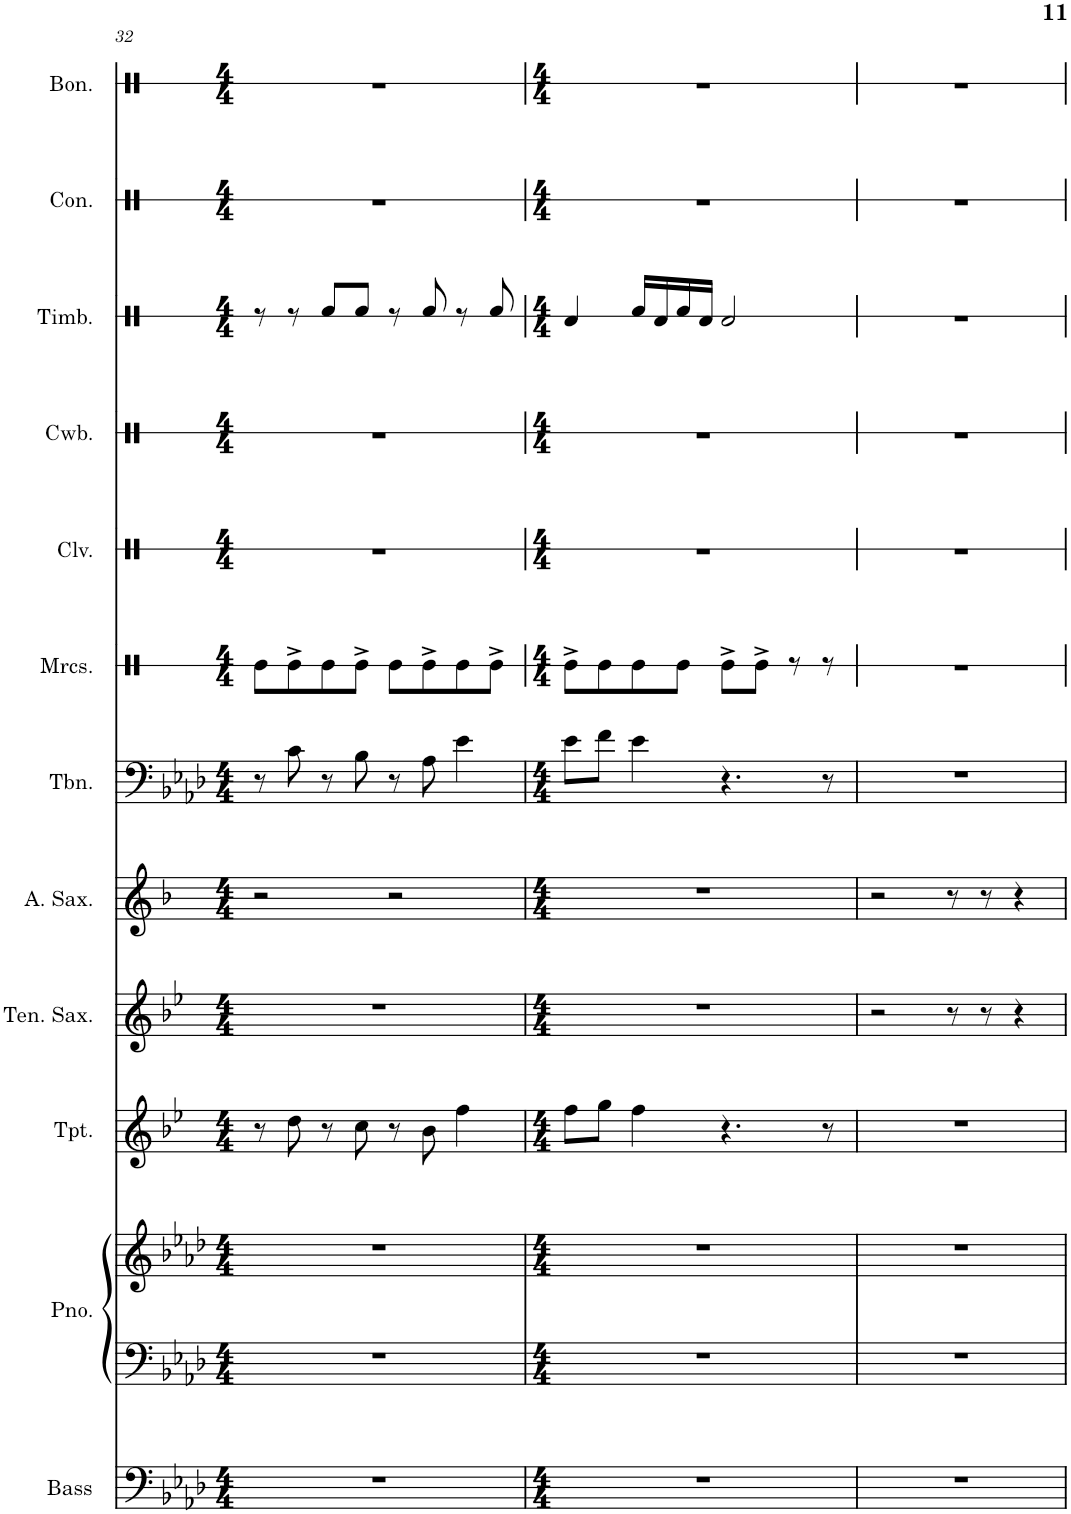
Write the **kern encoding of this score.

**kern	**kern	**kern	**kern	**kern	**kern	**kern	**kern	**kern	**kern	**kern	**kern	**kern
*part12	*part11	*part11	*part10	*part9	*part8	*part7	*part6	*part5	*part4	*part3	*part2	*part1
*staff13	*staff12	*staff11	*staff10	*staff9	*staff8	*staff7	*staff6	*staff5	*staff4	*staff3	*staff2	*staff1
*I"4-string Bass Guitar	*I"Piano	*	*I"Trumpet in Bb	*I"Tenor Saxophone	*I"Alto Saxophone	*I"Trombone	*I"Maracas	*I"Claves	*I"Cowbell	*I"Timbales	*I"Congas	*I"Bongos
*I'Bass	*I'Pno.	*	*I'Tpt.	*I'Ten. Sax.	*I'A. Sax.	*I'Tbn.	*I'Mrcs.	*I'Clv.	*I'Cwb.	*I'Timb.	*I'Con.	*I'Bon.
!!LO:PB:g=z
*clefF4	*clefF4	*clefG2	*clefG2	*clefG2	*clefG2	*clefF4	*clefX	*clefX	*clefX	*clefX	*clefX	*clefX
*Trd7c12	*	*	*Trd1c2	*Trd8c14	*Trd5c9	*	*	*	*	*	*	*
*k[b-e-a-d-]	*k[b-e-a-d-]	*k[b-e-a-d-]	*k[b-e-]	*k[b-e-]	*k[b-]	*k[b-e-a-d-]	*k[]	*k[]	*k[]	*k[]	*k[]	*k[]
*M4/4	*M4/4	*M4/4	*M4/4	*M4/4	*M4/4	*M4/4	*M4/4	*M4/4	*M4/4	*M4/4	*M4/4	*M4/4
=32	=32	=32	=32	=32	=32	=32	=32	=32	=32	=32	=32	=32
1r	1r	1r	8r	1r	2r	8r	8Re\L	1r	1r	8r	1r	1r
.	.	.	8dd\	.	.	8c\	8Re^\	.	.	8r	.	.
.	.	.	8r	.	.	8r	8Re\	.	.	8Rf/L	.	.
.	.	.	8cc\	.	.	8B-\	8Re^\J	.	.	8Rf/J	.	.
.	.	.	8r	.	2r	8r	8Re\L	.	.	8r	.	.
.	.	.	8b-\	.	.	8A-\	8Re^\	.	.	8Rf/	.	.
.	.	.	4ff\	.	.	4e-\	8Re\	.	.	8r	.	.
.	.	.	.	.	.	.	8Re^\J	.	.	8Rf/	.	.
=33	=33	=33	=33	=33	=33	=33	=33	=33	=33	=33	=33	=33
*M4/4	*M4/4	*M4/4	*M4/4	*M4/4	*M4/4	*M4/4	*M4/4	*M4/4	*M4/4	*M4/4	*M4/4	*M4/4
1r	1r	1r	8ff\L	1r	1r	8e-\L	8Re^\L	1r	1r	4Rd/	1r	1r
.	.	.	8gg\J	.	.	8f\J	8Re\	.	.	.	.	.
.	.	.	4ff\	.	.	4e-\	8Re\	.	.	16Rf/LL	.	.
.	.	.	.	.	.	.	.	.	.	16Rd/	.	.
.	.	.	.	.	.	.	8Re\J	.	.	16Rf/	.	.
.	.	.	.	.	.	.	.	.	.	16Rd/JJ	.	.
.	.	.	4.r	.	.	4.r	8Re^\L	.	.	2Rd/	.	.
.	.	.	.	.	.	.	8Re^\J	.	.	.	.	.
.	.	.	.	.	.	.	8r	.	.	.	.	.
.	.	.	8r	.	.	8r	8r	.	.	.	.	.
=34	=34	=34	=34	=34	=34	=34	=34	=34	=34	=34	=34	=34
1r	1r	1r	1r	2r	2r	1r	1r	1r	1r	1r	1r	1r
.	.	.	.	8r	8r	.	.	.	.	.	.	.
.	.	.	.	8r	8r	.	.	.	.	.	.	.
.	.	.	.	4r	4r	.	.	.	.	.	.	.
=	=	=	=	=	=	=	=	=	=	=	=	=
*-	*-	*-	*-	*-	*-	*-	*-	*-	*-	*-	*-	*-
